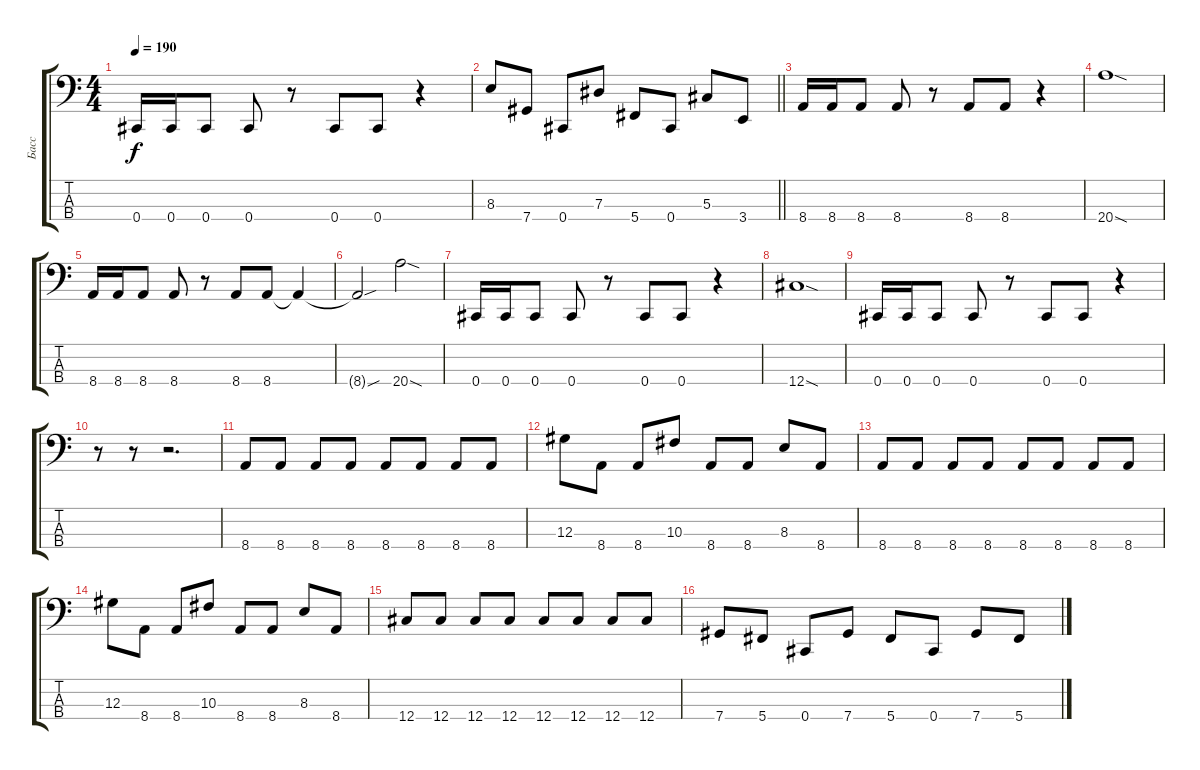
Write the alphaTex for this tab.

\track ("Басс" "Басс") {instrument electricbasspick}
\staff {score tabs}
\tuning (Gb2 Db2 Ab1 Db1) {hide}
\ts (4 4)
\tempo 190
\clef f4
\ks c
0.4.16{dy f} 0.4.16 0.4.8 0.4.8 r.8 0.4.8 0.4.8 r.4 |
\barLineRight lightlight
8.3.8 7.4.8 0.4.8 7.3.8 5.4.8 0.4.8 5.3.8 3.4.8 |
\section ("" "")
8.4.16 8.4.16 8.4.8 8.4.8 r.8 8.4.8 8.4.8 r.4 |
20.4{sod}.1 |
8.4.16 8.4.16 8.4.8 8.4.8 r.8 8.4.8 8.4.8 8.4{t}.4 |
8.4{sou t}.2 20.4{sod}.2 |
0.4.16 0.4.16 0.4.8 0.4.8 r.8 0.4.8 0.4.8 r.4 |
12.4{sod}.1 |
0.4.16 0.4.16 0.4.8 0.4.8 r.8 0.4.8 0.4.8 r.4 |
r.8 r.8 r.2{d} |
8.4.8 8.4.8 8.4.8 8.4.8 8.4.8 8.4.8 8.4.8 8.4.8 |
12.3.8 8.4.8 8.4.8 10.3.8 8.4.8 8.4.8 8.3.8 8.4.8 |
8.4.8 8.4.8 8.4.8 8.4.8 8.4.8 8.4.8 8.4.8 8.4.8 |
12.3.8 8.4.8 8.4.8 10.3.8 8.4.8 8.4.8 8.3.8 8.4.8 |
12.4.8 12.4.8 12.4.8 12.4.8 12.4.8 12.4.8 12.4.8 12.4.8 |
7.4.8 5.4.8 0.4.8 7.4.8 5.4.8 0.4.8 7.4.8 5.4.8
